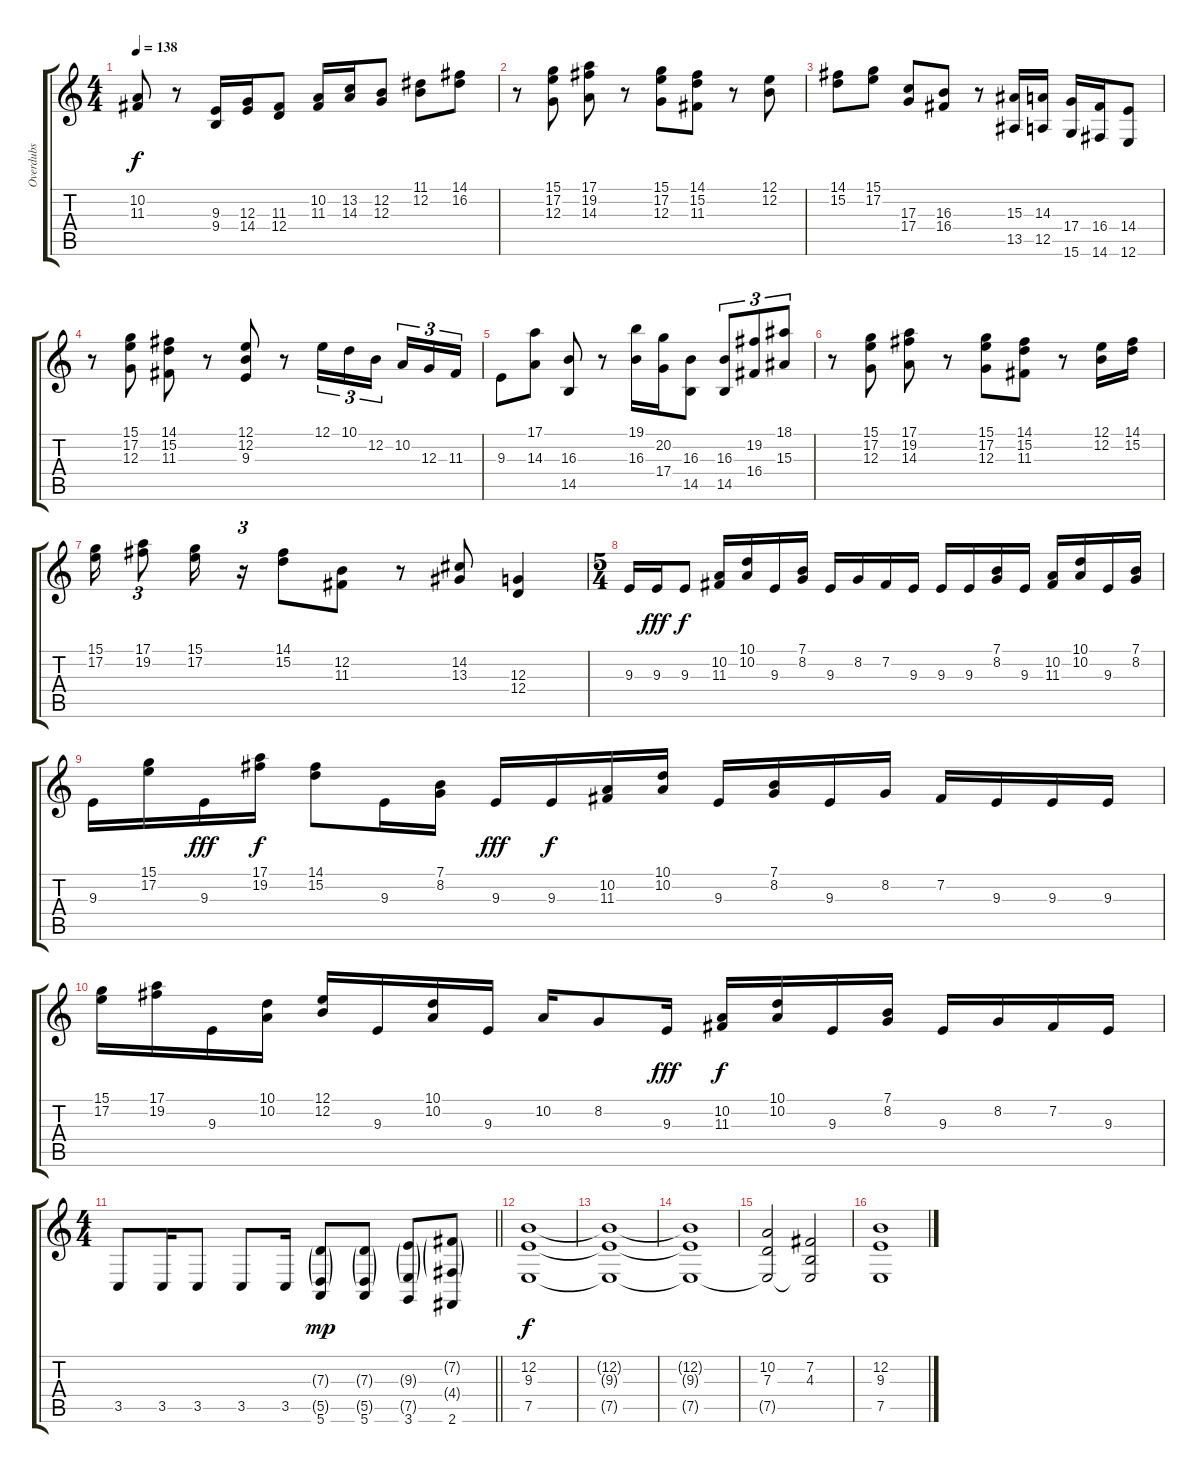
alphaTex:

\track ("Overdubs" "Overdubs") {instrument pad2warm}
\staff {score tabs}
\tuning (E4 B3 G3 D3 A2 E2) {hide}
\ts (4 4)
\tempo 138
\clef g2
\ks c
(10.2 11.3).8{dy f} r.8 (9.3 9.4).16 (12.3 14.4).16 (11.3 12.4).8 (10.2 11.3).16 (13.2 14.3).16 (12.2 12.3).8 (11.1 12.2).8 (14.1 16.2).8 |
r.8 (15.1 17.2 12.3).8 (17.1 19.2 14.3).8 r.8 (15.1 17.2 12.3).8 (14.1 15.2 11.3).8 r.8 (12.1 12.2).8 |
(14.1 15.2).8 (15.1 17.2).8 (17.3 17.4).8 (16.3 16.4).8 r.8 (15.3 13.5).16 (14.3 12.5).16 (17.4 15.6).16 (16.4 14.6).16 (14.4 12.6).8 |
r.8 (15.1 17.2 12.3).8 (14.1 15.2 11.3).8 r.8 (12.1 12.2 9.3).8 r.8 12.1.16{tu (3 2)} 10.1.16{tu (3 2)} 12.2.16{tu (3 2) beam splitsecondary} 10.2.16{tu (3 2)} 12.3.16{tu (3 2)} 11.3.16{tu (3 2)} |
9.3.8 (17.1 14.3).8 (16.3 14.5).8 r.8 (19.1 16.3).16 (20.2 17.4).16 (16.3 14.5).8 (16.3 14.5).8{tu (3 2)} (19.2 16.4).8{tu (3 2)} (18.1 15.3).8{tu (3 2)} |
r.8 (15.1 17.2 12.3).8 (17.1 19.2 14.3).8 r.8 (15.1 17.2 12.3).8 (14.1 15.2 11.3).8 r.8 (12.1 12.2).16 (14.1 15.2).16 |
(15.1 17.2).16 (17.1 19.2).8{tu (3 2)} (15.1 17.2).16 r.16{tu (3 2)} (14.1 15.2).8 (12.2 11.3).8 r.8 (14.2 13.3).8 (12.3 12.4).4 |
\ts (5 4)
9.3.16{volume 9 instrument lead2sawtooth} 9.3.16{dy fff} 9.3.8{dy f} (10.2 11.3).16 (10.1 10.2).16 9.3.16 (7.1 8.2).16 9.3.16 8.2.16 7.2.16 9.3.16 9.3.16 9.3.16 (7.1 8.2).16 9.3.16 (10.2 11.3).16 (10.1 10.2).16 9.3.16 (7.1 8.2).16 |
9.3.16 (15.1 17.2).16 9.3.16{dy fff} (17.1 19.2).16{dy f} (14.1 15.2).8 9.3.16 (7.1 8.2).16 9.3.16{dy fff} 9.3.16{dy f} (10.2 11.3).16 (10.1 10.2).16 9.3.16 (7.1 8.2).16 9.3.16 8.2.16 7.2.16 9.3.16 9.3.16 9.3.16 |
(15.1 17.2).16 (17.1 19.2).16 9.3.16 (10.1 10.2).16 (12.1 12.2).16 9.3.16 (10.1 10.2).16 9.3.16 10.2.16 8.2.8 9.3.16{dy fff} (10.2 11.3).16{dy f} (10.1 10.2).16 9.3.16 (7.1 8.2).16 9.3.16 8.2.16 7.2.16 9.3.16 |
\ts (4 4)
\barLineRight lightlight
3.5.8 3.5.16 3.5.8 3.5.8 3.5.16 (7.3{g} 5.5{g} 5.6).8{dy mp} (7.3{g} 5.5{g} 5.6).8 (9.3{g} 7.5{g} 3.6).8 (7.2{g} 4.4{g} 2.6).8 |
(12.2 9.3 7.5).1{dy f instrument pad2warm} |
(12.2{t} 9.3{t} 7.5{t}).1 |
(12.2{t} 9.3{t} 7.5{t}).1 |
(10.2 7.3 7.5{t}).2 (7.2 4.3 7.5{t}).2 |
(12.2 9.3 7.5).1
